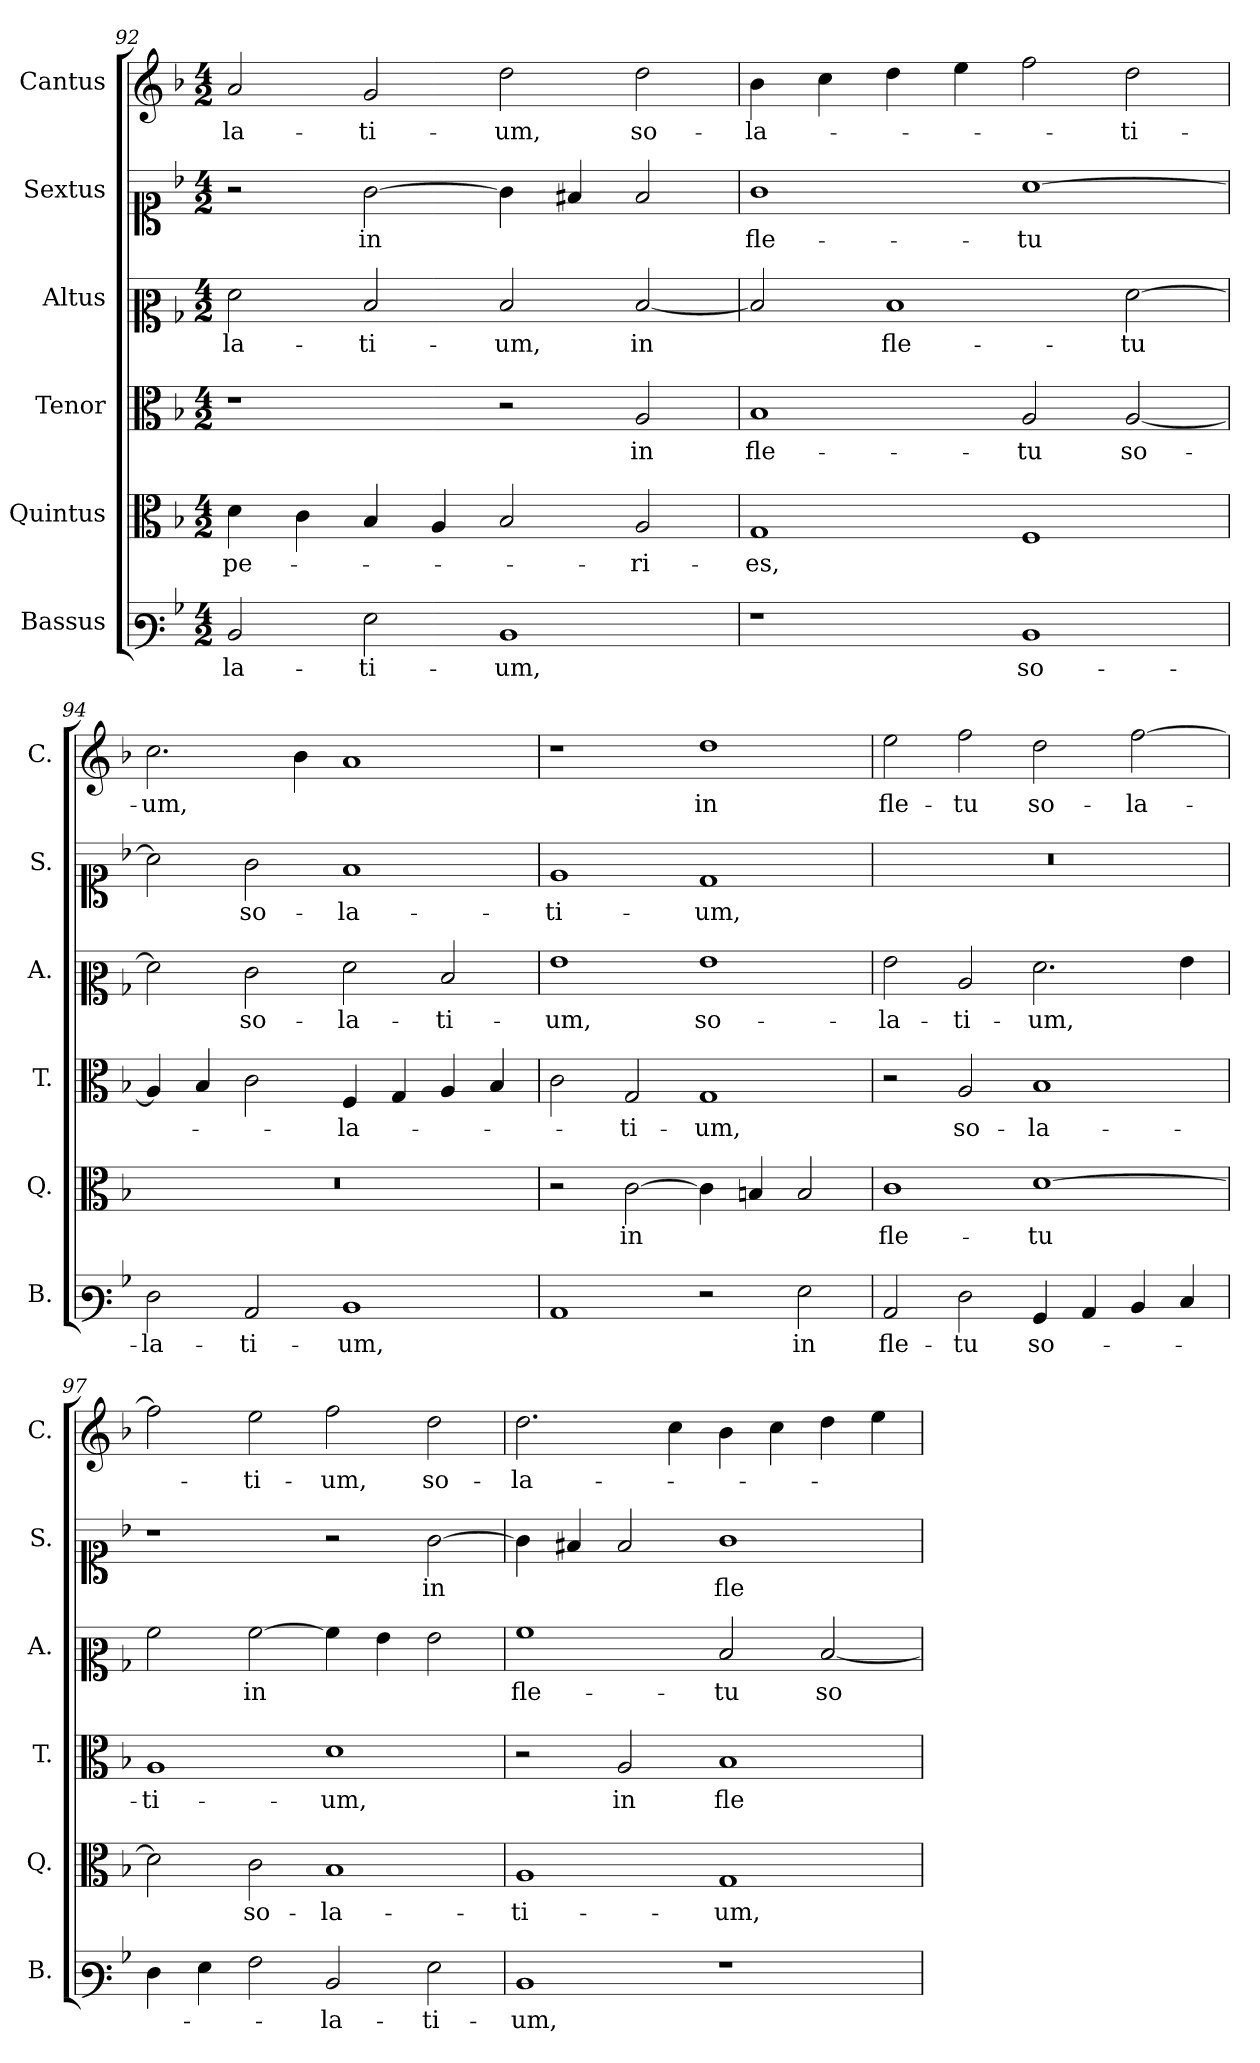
**kern	**text	**kern	**text	**kern	**text	**kern	**text	**kern	**text	**kern	**text
*part6	*part6	*part5	*part5	*part4	*part4	*part3	*part3	*part2	*part2	*part1	*part1
*staff6	*staff6	*staff5	*staff5	*staff4	*staff4	*staff3	*staff3	*staff2	*staff2	*staff1	*staff1
*I"Bassus	*	*I"Quintus	*	*I"Tenor	*	*I"Altus	*	*I"Sextus	*	*I"Cantus	*
*I'B.	*	*I'Q.	*	*I'T.	*	*I'A.	*	*I'S.	*	*I'C.	*
*clefF3	*	*clefC3	*	*clefC3	*	*clefC2	*	*clefC1	*	*clefG2	*
*k[b-]	*	*k[b-]	*	*k[b-]	*	*k[b-]	*	*k[b-]	*	*k[b-]	*
*M4/2	*	*M4/2	*	*M4/2	*	*M4/2	*	*M4/2	*	*M4/2	*
=92	=92	=92	=92	=92	=92	=92	=92	=92	=92	=92	=92
2D/	-la-	4d\	-pe-	1r	.	2f\	-la-	2r	.	2a/	-la-
.	.	4c\	.	.	.	.	.	.	.	.	.
2G\	-ti-	4B-/	.	.	.	2d/	-ti-	[2g\	in	2g/	-ti-
.	.	4A/	.	.	.	.	.	.	.	.	.
1D	-um,	2B-/	.	2r	.	2d/	-um,	4g\]	.	2dd\	-um,
.	.	.	.	.	.	.	.	4f#X/	.	.	.
.	.	2A/	-ri-	2A/	in	[2d/	in	2f#/	.	2dd\	so-
=93	=93	=93	=93	=93	=93	=93	=93	=93	=93	=93	=93
1r	.	1G	-es,	1B-	fle-	2d/]	.	1g	fle-	4b-\	-la-
.	.	.	.	.	.	.	.	.	.	4cc\	.
.	.	.	.	.	.	1d	fle-	.	.	4dd\	.
.	.	.	.	.	.	.	.	.	.	4ee\	.
1D	so-	1F	.	2A/	-tu	.	.	[1a	-tu	2ff\	.
.	.	.	.	[2A/	so-	[2f\	-tu	.	.	2dd\	-ti-
=94	=94	=94	=94	=94	=94	=94	=94	=94	=94	=94	=94
!	!	!LO:N:vis=1	!	!	!	!	!	!	!	!	!
2F\	-la-	0r	.	4A/]	.	2f\]	.	2a\]	.	2.cc\	-um,
.	.	.	.	4B-/	.	.	.	.	.	.	.
2C/	-ti-	.	.	2c\	.	2e\	so-	2g\	so-	.	.
.	.	.	.	.	.	.	.	.	.	4b-\	.
1D	-um,	.	.	4F/	-la-	2f\	-la-	1f	-la-	1a	.
.	.	.	.	4G/	.	.	.	.	.	.	.
.	.	.	.	4A/	.	2d/	-ti-	.	.	.	.
.	.	.	.	4B-/	.	.	.	.	.	.	.
=95	=95	=95	=95	=95	=95	=95	=95	=95	=95	=95	=95
1C	.	2r	.	2c\	.	1g	-um,	1e	-ti-	1r	.
.	.	[2c\	in	2G/	-ti-	.	.	.	.	.	.
2r	.	4c\]	.	1G	-um,	1g	so-	1d	-um,	1dd	in
.	.	4Bn/	.	.	.	.	.	.	.	.	.
2G\	in	2B/	.	.	.	.	.	.	.	.	.
=96	=96	=96	=96	=96	=96	=96	=96	=96	=96	=96	=96
!	!	!	!	!	!	!	!	!LO:N:vis=1	!	!	!
2C/	fle-	1c	fle-	2r	.	2g\	-la-	0r	.	2ee\	fle-
2F\	-tu	.	.	2A/	so-	2c/	-ti-	.	.	2ff\	-tu
4BB-/	so-	[1d	-tu	1B-	-la-	2.f\	-um,	.	.	2dd\	so-
4C/	.	.	.	.	.	.	.	.	.	.	.
4D/	.	.	.	.	.	.	.	.	.	[2ff\	-la-
4E/	.	.	.	.	.	4g\	.	.	.	.	.
=97	=97	=97	=97	=97	=97	=97	=97	=97	=97	=97	=97
4F\	.	2d\]	.	1A	-ti-	2a\	.	1r	.	2ff\]	.
4G\	.	.	.	.	.	.	.	.	.	.	.
2A\	.	2c\	so-	.	.	[2a\	in	.	.	2ee\	-ti-
2D/	-la-	1B-	-la-	1d	-um,	4a\]	.	2r	.	2ff\	-um,
.	.	.	.	.	.	4g\	.	.	.	.	.
2G\	-ti-	.	.	.	.	2g\	.	[2g\	in	2dd\	so-
=98	=98	=98	=98	=98	=98	=98	=98	=98	=98	=98	=98
1D	-um,	1A	-ti-	2r	.	1a	fle-	4g\]	.	2.dd\	-la-
.	.	.	.	.	.	.	.	4f#X/	.	.	.
.	.	.	.	2A/	in	.	.	2f#/	.	.	.
.	.	.	.	.	.	.	.	.	.	4cc\	.
1r	.	1G	-um,	1B-	fle-	2d/	-tu	1g	fle-	4b-\	.
.	.	.	.	.	.	.	.	.	.	4cc\	.
.	.	.	.	.	.	[2d/	so-	.	.	4dd\	.
.	.	.	.	.	.	.	.	.	.	4ee\	.
=	=	=	=	=	=	=	=	=	=	=	=
*-	*-	*-	*-	*-	*-	*-	*-	*-	*-	*-	*-
